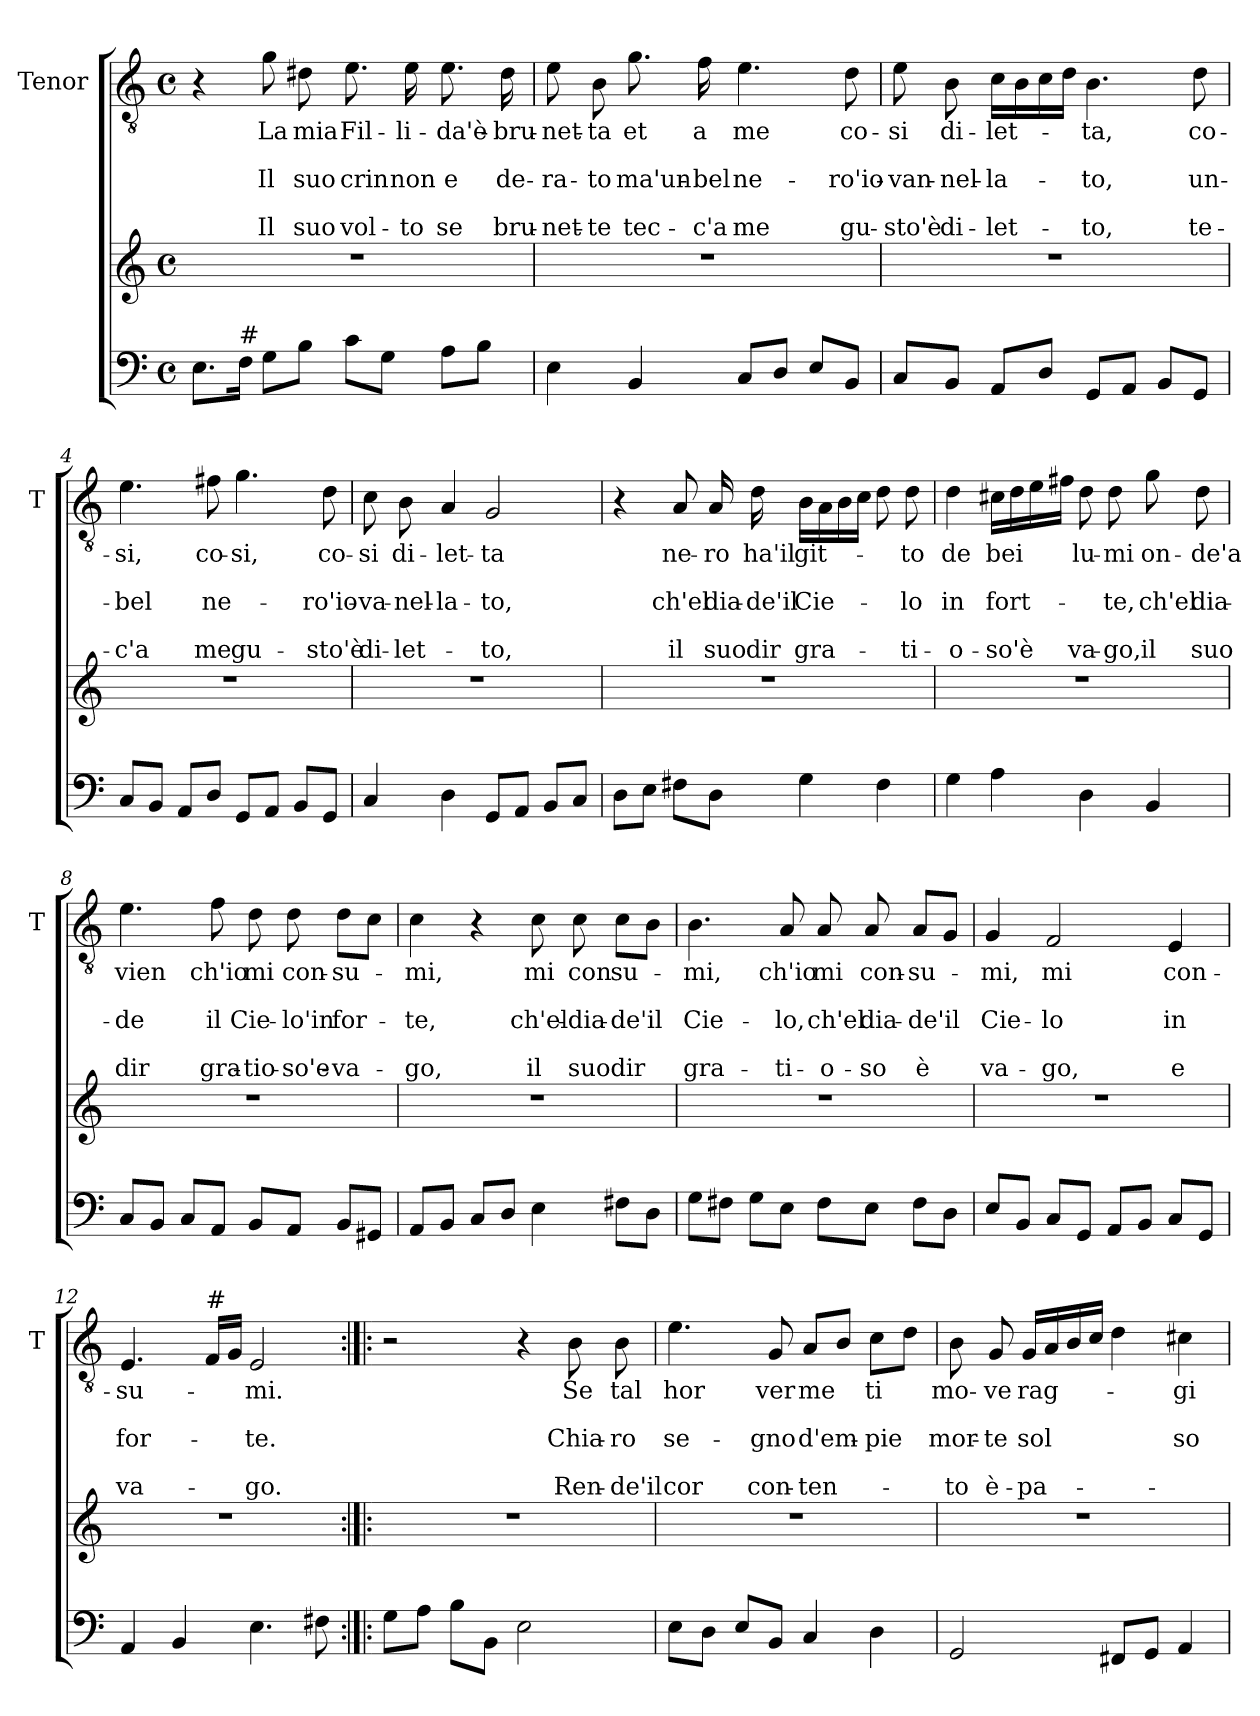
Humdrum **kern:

**kern	**kern	**kern	**text	**text	**text	**text	**text
*part2	*part2	*part1	*part1	*part1	*part1	*part1	*part1
*staff3	*staff2	*staff1	*staff1	*staff1	*staff1	*staff1	*staff1
*	*	*I"Tenor	*	*	*	*	*
*	*	*I'T	*	*	*	*	*
*clefF4	*clefG2	*clefGv2	*	*	*	*	*
*k[]	*k[]	*k[]	*	*	*	*	*
*C:	*C:	*C:	*	*	*	*	*
*M4/4	*M4/4	*M4/4	*	*	*	*	*
*met(c)	*met(c)	*met(c)	*	*	*	*	*
=1	=1	=1	=1	=1	=1	=1	=1
8.E\L	1r	4r	.	.	.	.	.
!LO:TX:a:t=#	!	!	!	!	!	!	!
16F\Jk	.	.	.	.	.	.	.
!	!	!	!LO:LY:b	!	!LO:LY:b	!	!LO:LY:b
8G\L	.	8g\	La	.	Il	.	Il
!	!	!	!LO:LY:b	!	!LO:LY:b	!	!LO:LY:b
8B\J	.	8d#X\	mia	.	suo	.	suo
!	!	!	!LO:LY:b	!	!LO:LY:b	!	!LO:LY:b
8c\L	.	8.e\	Fil-	.	crin	.	vol-
8G\J	.	.	.	.	.	.	.
!	!	!	!LO:LY:b	!	!LO:LY:b	!	!LO:LY:b
.	.	16e\	-li-	.	non	.	-to
!	!	!	!LO:LY:b	!	!LO:LY:b	!	!LO:LY:b
8A\L	.	8.e\	-da'è-	.	e	.	se
8B\J	.	.	.	.	.	.	.
!	!	!	!LO:LY:b	!	!LO:LY:b	!	!LO:LY:b
.	.	16d#\	-bru-	.	de-	.	bru-
=2	=2	=2	=2	=2	=2	=2	=2
!	!	!	!LO:LY:b	!	!LO:LY:b	!	!LO:LY:b
4E\	1r	8e\	-net-	.	-ra-	.	-net-
!	!	!	!LO:LY:b	!	!LO:LY:b	!	!LO:LY:b
.	.	8B\	-ta	.	-to	.	-te
!	!	!	!LO:LY:b	!	!LO:LY:b	!	!LO:LY:b
4BB/	.	8.g\	et	.	ma'un-	.	tec-
!	!	!	!LO:LY:b	!	!LO:LY:b	!	!LO:LY:b
.	.	16f\	a	.	-bel	.	-c'a
!	!	!	!LO:LY:b	!	!LO:LY:b	!	!LO:LY:b
8C/L	.	4.e\	me	.	ne-	.	me
8D/J	.	.	.	.	.	.	.
8E/L	.	.	.	.	.	.	.
!	!	!	!LO:LY:b	!	!LO:LY:b	!	!LO:LY:b
8BB/J	.	8d\	co-	.	-ro'io-	.	gu-
=3	=3	=3	=3	=3	=3	=3	=3
!	!	!	!LO:LY:b	!	!LO:LY:b	!	!LO:LY:b
8C/L	1r	8e\	-si	.	-van-	.	-sto'è
!	!	!	!LO:LY:b	!	!LO:LY:b	!	!LO:LY:b
8BB/J	.	8B\	di-	.	-nel-	.	di-
!	!	!	!LO:LY:b	!	!LO:LY:b	!	!LO:LY:b
8AA/L	.	16c\LL	-let-	.	-la-	.	-let-
.	.	16B\	.	.	.	.	.
8D/J	.	16c\	.	.	.	.	.
.	.	16d\JJ	.	.	.	.	.
!	!	!	!LO:LY:b	!	!LO:LY:b	!	!LO:LY:b
8GG/L	.	4.B\	-ta,	.	-to,	.	-to,
8AA/J	.	.	.	.	.	.	.
8BB/L	.	.	.	.	.	.	.
!	!	!	!LO:LY:b	!	!LO:LY:b	!	!LO:LY:b
8GG/J	.	8d\	co-	.	un-	.	te-
!!LO:LB:g=z
=4	=4	=4	=4	=4	=4	=4	=4
!	!	!	!LO:LY:b	!	!LO:LY:b	!	!LO:LY:b
8C/L	1r	4.e\	-si,	.	-bel	.	-c'a
8BB/J	.	.	.	.	.	.	.
8AA/L	.	.	.	.	.	.	.
!	!	!	!LO:LY:b	!	!LO:LY:b	!	!LO:LY:b
8D/J	.	8f#X\	co-	.	ne-	.	me
!	!	!	!LO:LY:b	!	!	!	!LO:LY:b
8GG/L	.	4.g\	-si,	.	.	.	gu-
8AA/J	.	.	.	.	.	.	.
8BB/L	.	.	.	.	.	.	.
!	!	!	!LO:LY:b	!	!LO:LY:b	!	!LO:LY:b
8GG/J	.	8d\	co-	.	-ro'io-	.	-sto'è
=5	=5	=5	=5	=5	=5	=5	=5
!	!	!	!LO:LY:b	!	!LO:LY:b	!	!LO:LY:b
4C/	1r	8c\	-si	.	-va-	.	di-
!	!	!	!LO:LY:b	!	!LO:LY:b	!	!LO:LY:b
.	.	8B\	di-	.	-nel-	.	-let-
!	!	!	!LO:LY:b	!	!LO:LY:b	!	!
4D\	.	4A/	-let-	.	-la-	.	.
!	!	!	!LO:LY:b	!	!LO:LY:b	!	!LO:LY:b
8GG/L	.	2G/	-ta	.	-to,	.	-to,
8AA/J	.	.	.	.	.	.	.
8BB/L	.	.	.	.	.	.	.
8C/J	.	.	.	.	.	.	.
=6	=6	=6	=6	=6	=6	=6	=6
8D\L	1r	4r	.	.	.	.	.
8E\J	.	.	.	.	.	.	.
!	!	!	!LO:LY:b	!	!LO:LY:b	!	!LO:LY:b
8F#X\L	.	8A/	ne-	.	ch'el	.	il
!	!	!	!LO:LY:b	!	!LO:LY:b	!	!LO:LY:b
8D\J	.	16A/	-ro	.	dia-	.	suo
!	!	!	!LO:LY:b	!	!LO:LY:b	!	!LO:LY:b
.	.	16d\	ha'il	.	-de'il	.	dir
!	!	!	!LO:LY:b	!	!LO:LY:b	!	!LO:LY:b
4G\	.	16B\LL	git-	.	Cie-	.	gra-
.	.	16A\	.	.	.	.	.
.	.	16B\	.	.	.	.	.
.	.	16c\JJ	.	.	.	.	.
4F#\	.	8d\	.	.	.	.	.
!	!	!	!LO:LY:b	!	!LO:LY:b	!	!LO:LY:b
.	.	8d\	-to	.	-lo	.	-ti-
=7	=7	=7	=7	=7	=7	=7	=7
!	!	!	!LO:LY:b	!	!LO:LY:b	!	!LO:LY:b
4G\	1r	4d\	de	.	in	.	-o-
!	!	!	!LO:LY:b	!	!LO:LY:b	!	!LO:LY:b
4A\	.	16c#X\LL	bei	.	fort-	.	-so'è
.	.	16d\	.	.	.	.	.
.	.	16e\	.	.	.	.	.
.	.	16f#X\JJ	.	.	.	.	.
!	!	!	!LO:LY:b	!	!	!	!LO:LY:b
4D\	.	8d\	lu-	.	.	.	va-
!	!	!	!LO:LY:b	!	!LO:LY:b	!	!LO:LY:b
.	.	8d\	-mi	.	-te,	.	-go,
!	!	!	!LO:LY:b	!	!LO:LY:b	!	!LO:LY:b
4BB/	.	8g\	on-	.	ch'el	.	il
!	!	!	!LO:LY:b	!	!LO:LY:b	!	!LO:LY:b
.	.	8d\	-de'a	.	dia-	.	suo
!!LO:LB:g=z
=8	=8	=8	=8	=8	=8	=8	=8
!	!	!	!LO:LY:b	!	!LO:LY:b	!	!LO:LY:b
8C/L	1r	4.e\	vien	.	-de	.	dir
8BB/J	.	.	.	.	.	.	.
8C/L	.	.	.	.	.	.	.
!	!	!	!LO:LY:b	!	!LO:LY:b	!	!LO:LY:b
8AA/J	.	8f\	ch'io	.	il	.	gra-
!	!	!	!LO:LY:b	!	!LO:LY:b	!	!LO:LY:b
8BB/L	.	8d\	mi	.	Cie-	.	-tio-
!	!	!	!LO:LY:b	!	!LO:LY:b	!	!LO:LY:b
8AA/J	.	8d\	con-	.	-lo'in	.	-so'e-
!	!	!	!LO:LY:b	!	!LO:LY:b	!	!LO:LY:b
8BB/L	.	8d\L	-su-	.	for-	.	-va-
8GG#X/J	.	8c\J	.	.	.	.	.
=9	=9	=9	=9	=9	=9	=9	=9
!	!	!	!LO:LY:b	!	!LO:LY:b	!	!LO:LY:b
8AA/L	1r	4c\	-mi,	.	-te,	.	-go,
8BB/J	.	.	.	.	.	.	.
8C/L	.	4r	.	.	.	.	.
8D/J	.	.	.	.	.	.	.
!	!	!	!LO:LY:b	!	!LO:LY:b	!	!LO:LY:b
4E\	.	8c\	mi	.	ch'el-	.	il
!	!	!	!LO:LY:b	!	!LO:LY:b	!	!LO:LY:b
.	.	8c\	con	.	-dia-	.	suo
!	!	!	!LO:LY:b	!	!LO:LY:b	!	!LO:LY:b
8F#X\L	.	8c\L	su-	.	-de'il	.	dir
8D\J	.	8B\J	.	.	.	.	.
=10	=10	=10	=10	=10	=10	=10	=10
!	!	!	!LO:LY:b	!	!LO:LY:b	!	!LO:LY:b
8G\L	1r	4.B\	-mi,	.	Cie-	.	gra-
8F#X\J	.	.	.	.	.	.	.
8G\L	.	.	.	.	.	.	.
!	!	!	!LO:LY:b	!	!LO:LY:b	!	!LO:LY:b
8E\J	.	8A/	ch'io	.	-lo,	.	-ti-
!	!	!	!LO:LY:b	!	!LO:LY:b	!	!LO:LY:b
8F#\L	.	8A/	mi	.	ch'el	.	-o-
!	!	!	!LO:LY:b	!	!LO:LY:b	!	!LO:LY:b
8E\J	.	8A/	con-	.	dia-	.	-so
!	!	!	!LO:LY:b	!	!LO:LY:b	!	!LO:LY:b
8F#\L	.	8A/L	-su-	.	-de'il	.	è
8D\J	.	8G/J	.	.	.	.	.
=11	=11	=11	=11	=11	=11	=11	=11
!	!	!	!LO:LY:b	!	!LO:LY:b	!	!LO:LY:b
8E/L	1r	4G/	-mi,	.	Cie-	.	va-
8BB/J	.	.	.	.	.	.	.
!	!	!	!LO:LY:b	!	!LO:LY:b	!	!LO:LY:b
8C/L	.	2F/	mi	.	-lo	.	-go,
8GG/J	.	.	.	.	.	.	.
8AA/L	.	.	.	.	.	.	.
8BB/J	.	.	.	.	.	.	.
!	!	!	!LO:LY:b	!	!LO:LY:b	!	!LO:LY:b
8C/L	.	4E/	con-	.	in	.	e
8GG/J	.	.	.	.	.	.	.
=12	=12	=12	=12	=12	=12	=12	=12
!	!	!	!LO:LY:b	!	!LO:LY:b	!	!LO:LY:b
4AA/	1r	4.E/	-su-	.	for-	.	va-
4BB/	.	.	.	.	.	.	.
!	!	!LO:TX:a:t=#	!	!	!	!	!
.	.	16F/LL	.	.	.	.	.
.	.	16G/JJ	.	.	.	.	.
!	!	!	!LO:LY:b	!	!LO:LY:b	!	!LO:LY:b
4.E\	.	2E/	-mi.	.	-te.	.	-go.
8F#X\	.	.	.	.	.	.	.
!!LO:PB:g=z
=13:|!|:	=13:|!|:	=13:|!|:	=13:|!|:	=13:|!|:	=13:|!|:	=13:|!|:	=13:|!|:
8G\L	1r	2r	.	.	.	.	.
8A\J	.	.	.	.	.	.	.
8B\L	.	.	.	.	.	.	.
8BB\J	.	.	.	.	.	.	.
2E\	.	4r	.	.	.	.	.
!	!	!	!LO:LY:b	!	!LO:LY:b	!	!LO:LY:b
.	.	8B\	Se	.	Chia-	.	Ren-
!	!	!	!LO:LY:b	!	!LO:LY:b	!	!LO:LY:b
.	.	8B\	tal	.	-ro	.	-de'il
=14	=14	=14	=14	=14	=14	=14	=14
!	!	!	!LO:LY:b	!	!LO:LY:b	!	!LO:LY:b
8E\L	1r	4.e\	hor	.	se-	.	cor
8D\J	.	.	.	.	.	.	.
8E/L	.	.	.	.	.	.	.
!	!	!	!LO:LY:b	!	!LO:LY:b	!	!LO:LY:b
8BB/J	.	8G/	ver	.	-gno	.	con-
!	!	!	!LO:LY:b	!	!LO:LY:b	!	!LO:LY:b
4C/	.	8A/L	me	.	d'em-	.	-ten-
.	.	8B/J	.	.	.	.	.
!	!	!	!LO:LY:b	!	!LO:LY:b	!	!
4D\	.	8c\L	ti	.	-pie	.	.
.	.	8d\J	.	.	.	.	.
=15	=15	=15	=15	=15	=15	=15	=15
!	!	!	!LO:LY:b	!	!LO:LY:b	!	!LO:LY:b
2GG/	1r	8B\	mo-	.	mor-	.	-to
!	!	!	!LO:LY:b	!	!LO:LY:b	!	!LO:LY:b
.	.	8G/	-ve	.	-te	.	è-
!	!	!	!LO:LY:b	!	!LO:LY:b	!	!LO:LY:b
.	.	16G/LL	rag-	.	sol	.	-pa-
.	.	16A/	.	.	.	.	.
.	.	16B/	.	.	.	.	.
.	.	16c/JJ	.	.	.	.	.
8FF#X/L	.	4d\	.	.	.	.	.
8GG/J	.	.	.	.	.	.	.
!	!	!	!LO:LY:b	!	!LO:LY:b	!	!
4AA/	.	4c#X\	-gi	.	so-	.	.
=	=	=	=	=	=	=	=
*-	*-	*-	*-	*-	*-	*-	*-
